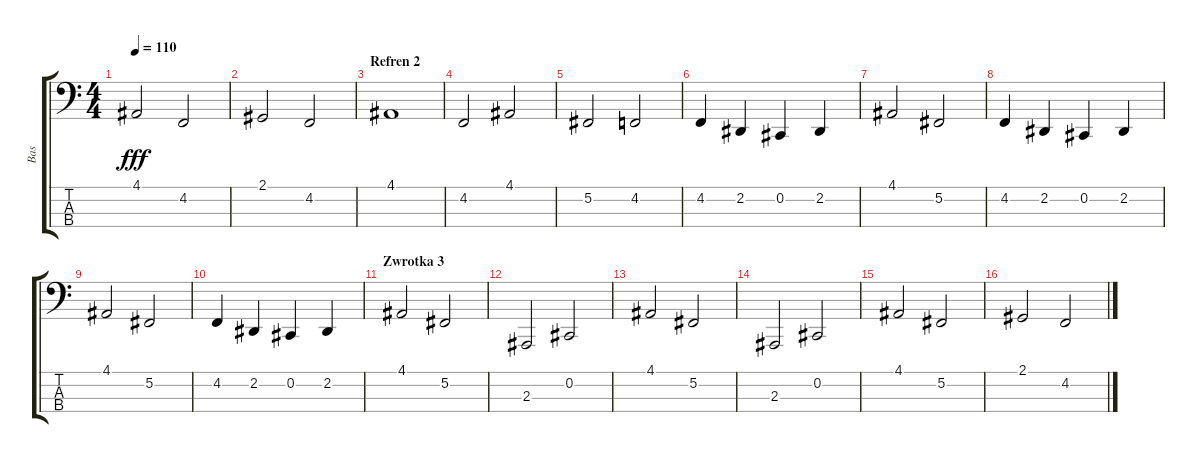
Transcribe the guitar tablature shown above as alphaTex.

\track ("Bas" "Bas") {instrument electricbassfinger}
\staff {score tabs}
\tuning (Gb1 Db1 Ab0 Eb0) {hide}
\ts (4 4)
\tempo 110
\clef f4
\ks c
4.1.2{dy fff} 4.2.2 |
2.1.2 4.2.2 |
\section ("" "Refren 2")
4.1.1{instrument electricbasspick} |
4.2.2 4.1.2 |
5.2.2 4.2.2 |
4.2.4 2.2.4 0.2.4 2.2.4 |
4.1.2 5.2.2 |
4.2.4 2.2.4 0.2.4 2.2.4 |
4.1.2 5.2.2 |
4.2.4 2.2.4 0.2.4 2.2.4 |
\section ("" "Zwrotka 3")
4.1.2{instrument electricbassfinger} 5.2.2 |
2.3.2 0.2.2 |
4.1.2 5.2.2 |
2.3.2 0.2.2 |
4.1.2 5.2.2 |
2.1.2 4.2.2
